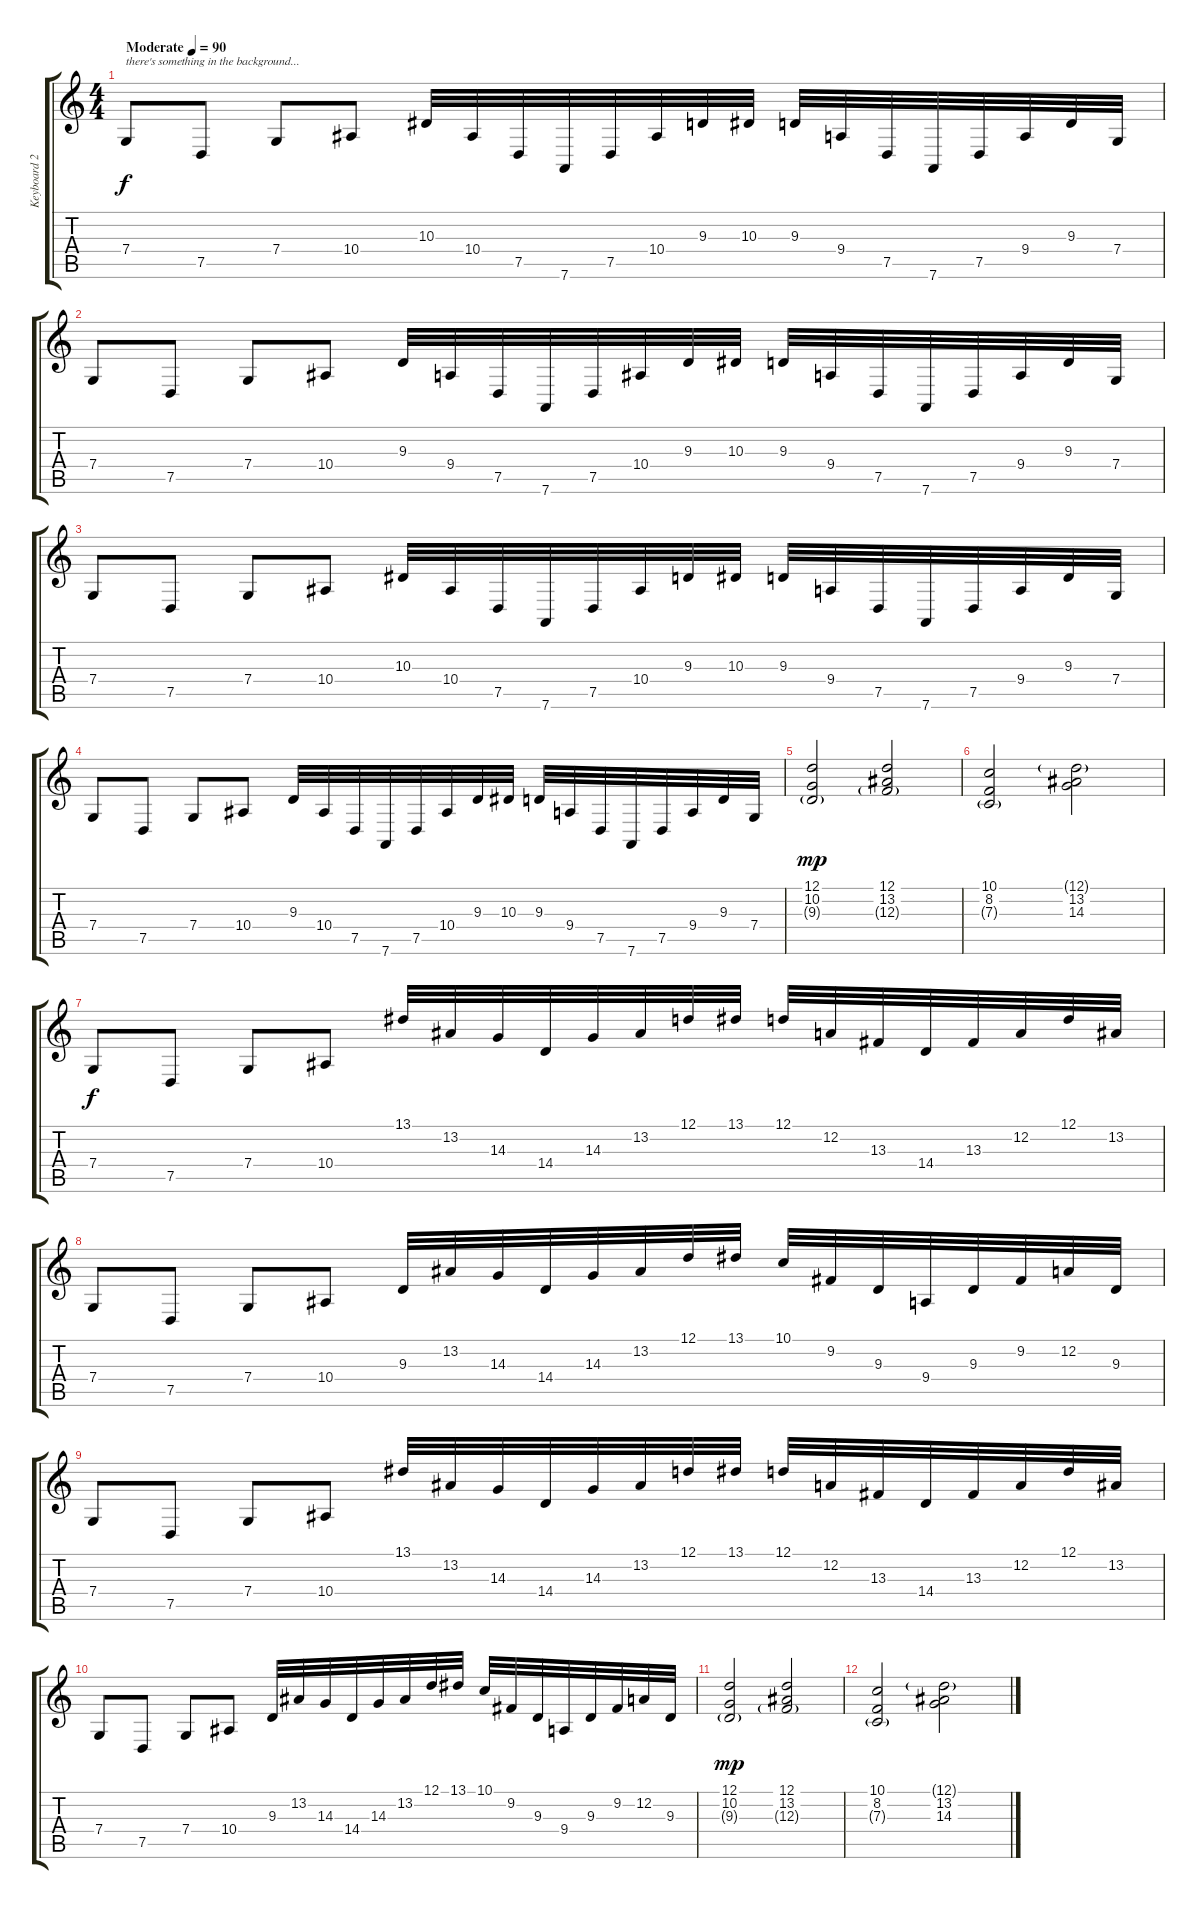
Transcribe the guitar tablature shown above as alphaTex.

\track ("Keyboard 2" "Keyboard 2") {instrument stringensemble1}
\staff {score tabs}
\tuning (D4 A3 F3 C3 G2 D2) {hide}
\ts (4 4)
\tempo (90 "Moderate")
\clef g2
\ks c
7.4.8{txt "there's something in the background..." dy f volume 10 instrument stringensemble1} 7.5.8 7.4.8 10.4.8 10.3.32 10.4.32 7.5.32 7.6.32 7.5.32 10.4.32 9.3.32 10.3.32 9.3.32 9.4.32 7.5.32 7.6.32 7.5.32 9.4.32 9.3.32 7.4.32 |
7.4.8 7.5.8 7.4.8 10.4.8 9.3.32 9.4.32 7.5.32 7.6.32 7.5.32 10.4.32 9.3.32 10.3.32 9.3.32 9.4.32 7.5.32 7.6.32 7.5.32 9.4.32 9.3.32 7.4.32 |
7.4.8 7.5.8 7.4.8 10.4.8 10.3.32 10.4.32 7.5.32 7.6.32 7.5.32 10.4.32 9.3.32 10.3.32 9.3.32 9.4.32 7.5.32 7.6.32 7.5.32 9.4.32 9.3.32 7.4.32 |
7.4.8 7.5.8 7.4.8 10.4.8 9.3.32 10.4.32 7.5.32 7.6.32 7.5.32 10.4.32 9.3.32 10.3.32 9.3.32 9.4.32 7.5.32 7.6.32 7.5.32 9.4.32 9.3.32 7.4.32 |
(12.1 10.2 9.3{g}).2{dy mp volume 10} (12.1 13.2 12.3{g}).2 |
(10.1 8.2 7.3{g}).2 (12.1{g} 13.2 14.3).2 |
7.4.8{dy f volume 11 instrument stringensemble1} 7.5.8 7.4.8 10.4.8 13.1.32 13.2.32 14.3.32 14.4.32 14.3.32 13.2.32 12.1.32 13.1.32 12.1.32 12.2.32 13.3.32 14.4.32 13.3.32 12.2.32 12.1.32 13.2.32 |
7.4.8 7.5.8 7.4.8 10.4.8 9.3.32 13.2.32 14.3.32 14.4.32 14.3.32 13.2.32 12.1.32 13.1.32 10.1.32 9.2.32 9.3.32 9.4.32 9.3.32 9.2.32 12.2.32 9.3.32 |
7.4.8 7.5.8 7.4.8 10.4.8 13.1.32 13.2.32 14.3.32 14.4.32 14.3.32 13.2.32 12.1.32 13.1.32 12.1.32 12.2.32 13.3.32 14.4.32 13.3.32 12.2.32 12.1.32 13.2.32 |
7.4.8 7.5.8 7.4.8 10.4.8 9.3.32 13.2.32 14.3.32 14.4.32 14.3.32 13.2.32 12.1.32 13.1.32 10.1.32 9.2.32 9.3.32 9.4.32 9.3.32 9.2.32 12.2.32 9.3.32 |
(12.1 10.2 9.3{g}).2{dy mp volume 10} (12.1 13.2 12.3{g}).2 |
(10.1 8.2 7.3{g}).2 (12.1{g} 13.2 14.3).2
